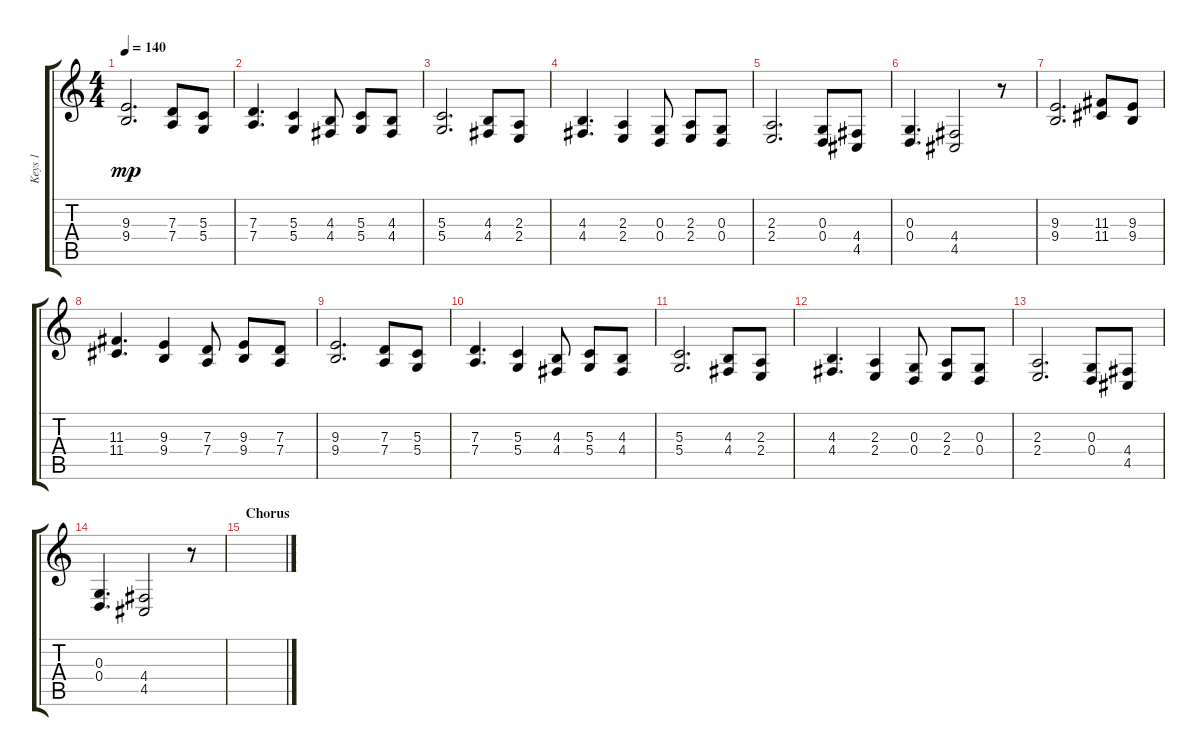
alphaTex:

\track ("Keys 1" "Keys 1") {instrument choiraahs}
\staff {score tabs}
\tuning (E4 B3 G3 D3 A2 E2) {hide}
\ts (4 4)
\tempo 140
\clef g2
\ks c
(9.3 9.4).2{d dy mp} (7.3 7.4).8 (5.3 5.4).8 |
(7.3 7.4).4{d} (5.3 5.4).4 (4.3 4.4).8 (5.3 5.4).8 (4.3 4.4).8 |
(5.3 5.4).2{d} (4.3 4.4).8 (2.3 2.4).8 |
(4.3 4.4).4{d} (2.3 2.4).4 (0.3 0.4).8 (2.3 2.4).8 (0.3 0.4).8 |
(2.3 2.4).2{d} (0.3 0.4).8 (4.4 4.5).8 |
(0.3 0.4).4{d} (4.4 4.5).2 r.8 |
(9.3 9.4).2{d} (11.3 11.4).8 (9.3 9.4).8 |
(11.3 11.4).4{d} (9.3 9.4).4 (7.3 7.4).8 (9.3 9.4).8 (7.3 7.4).8 |
(9.3 9.4).2{d} (7.3 7.4).8 (5.3 5.4).8 |
(7.3 7.4).4{d} (5.3 5.4).4 (4.3 4.4).8 (5.3 5.4).8 (4.3 4.4).8 |
(5.3 5.4).2{d} (4.3 4.4).8 (2.3 2.4).8 |
(4.3 4.4).4{d} (2.3 2.4).4 (0.3 0.4).8 (2.3 2.4).8 (0.3 0.4).8 |
(2.3 2.4).2{d} (0.3 0.4).8 (4.4 4.5).8 |
(0.3 0.4).4{d} (4.4 4.5).2 r.8 |
\section ("" "Chorus")
